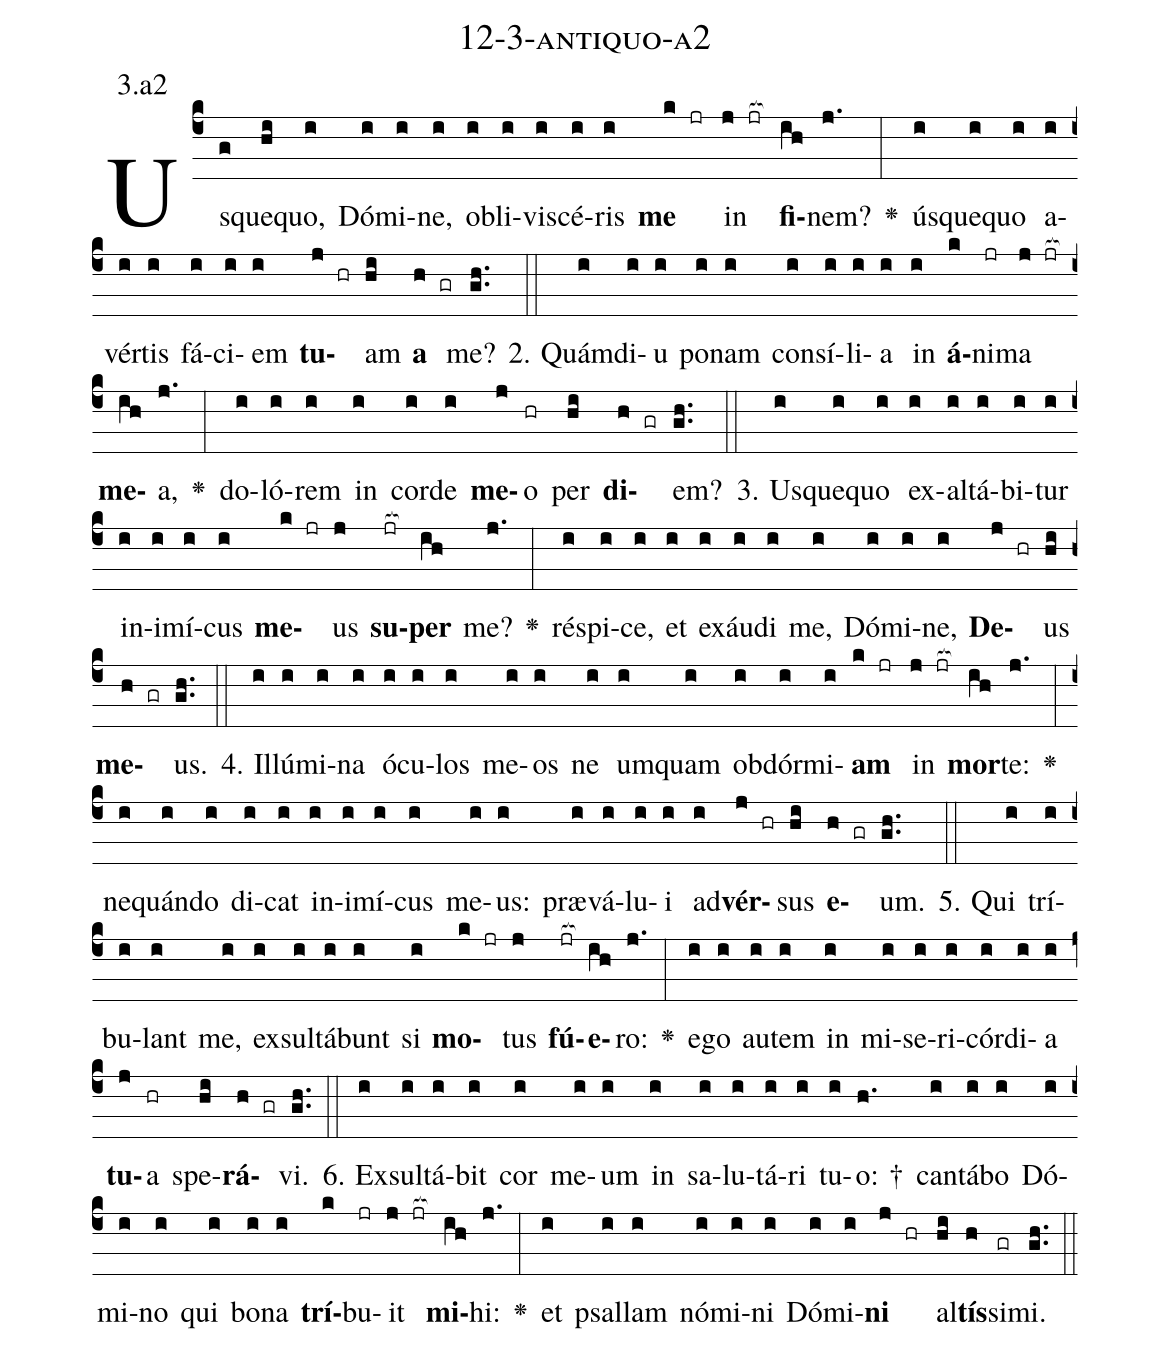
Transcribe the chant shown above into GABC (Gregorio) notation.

name: 12-3-antiquo-a2;
annotation: 3.a2;
%%
(c4)Us(g)que(hi)quo,(i) Dó(i)mi(i)ne,(i) ob(i)li(i)vi(i)scé(i)ris(i) <b>me</b>(k jr) in(j jr[ocb:1{]) <b>fi</b>(ih[ocb:0}])nem?(j.) <v>\greheightstar</v>(:) ús(i)que(i)quo(i) a(i)vér(i)tis(i) fá(i)ci(i)em(i) <b>tu</b>(j hr)am(hi) <b>a</b>(h gr) me?(gh..) (::)
2. Quám(i)di(i)u(i) po(i)nam(i) con(i)sí(i)li(i)a(i) in(i) <b>á</b>(k)ni(jr)ma(j jr[ocb:1{]) <b>me</b>(ih[ocb:0}])a,(j.) <v>\greheightstar</v>(:) do(i)ló(i)rem(i) in(i) cor(i)de(i) <b>me</b>(j)o(hr) per(hi) <b>di</b>(h gr)em?(gh..) (::)
3. Us(i)que(i)quo(i) ex(i)al(i)tá(i)bi(i)tur(i) in(i)i(i)mí(i)cus(i) <b>me</b>(k jr)us(j) <b>su</b>(jr[ocb:1{])<b>per</b>(ih[ocb:0}]) me?(j.) <v>\greheightstar</v>(:) ré(i)spi(i)ce,(i) et(i) ex(i)áu(i)di(i) me,(i) Dó(i)mi(i)ne,(i) <b>De</b>(j hr)us(hi) <b>me</b>(h gr)us.(gh..) (::)
4. Il(i)lú(i)mi(i)na(i) ó(i)cu(i)los(i) me(i)os(i) ne(i) um(i)quam(i) ob(i)dór(i)mi(i)<b>am</b>(k jr) in(j jr[ocb:1{]) <b>mor</b>(ih[ocb:0}])te:(j.) <v>\greheightstar</v>(:) ne(i)quán(i)do(i) di(i)cat(i) in(i)i(i)mí(i)cus(i) me(i)us:(i) præ(i)vá(i)lu(i)i(i) ad(i)<b>vér</b>(j hr)sus(hi) <b>e</b>(h gr)um.(gh..) (::)
5. Qui(i) trí(i)bu(i)lant(i) me,(i) ex(i)sul(i)tá(i)bunt(i) si(i) <b>mo</b>(k jr)tus(j) <b>fú</b>(jr[ocb:1{])<b>e</b>(ih[ocb:0}])ro:(j.) <v>\greheightstar</v>(:) e(i)go(i) au(i)tem(i) in(i) mi(i)se(i)ri(i)cór(i)di(i)a(i) <b>tu</b>(j)a(hr) spe(hi)<b>rá</b>(h gr)vi.(gh..) (::)
6. Ex(i)sul(i)tá(i)bit(i) cor(i) me(i)um(i) in(i) sa(i)lu(i)tá(i)ri(i) tu(i)o: †(h.) can(i)tá(i)bo(i) Dó(i)mi(i)no(i) qui(i) bo(i)na(i) <b>trí</b>(k)bu(jr)it(j jr[ocb:1{]) <b>mi</b>(ih[ocb:0}])hi:(j.) <v>\greheightstar</v>(:) et(i) psal(i)lam(i) nó(i)mi(i)ni(i) Dó(i)mi(i)<b>ni</b>(j hr) al(hi)<b>tís</b>(h)si(gr)mi.(gh..) (::)
